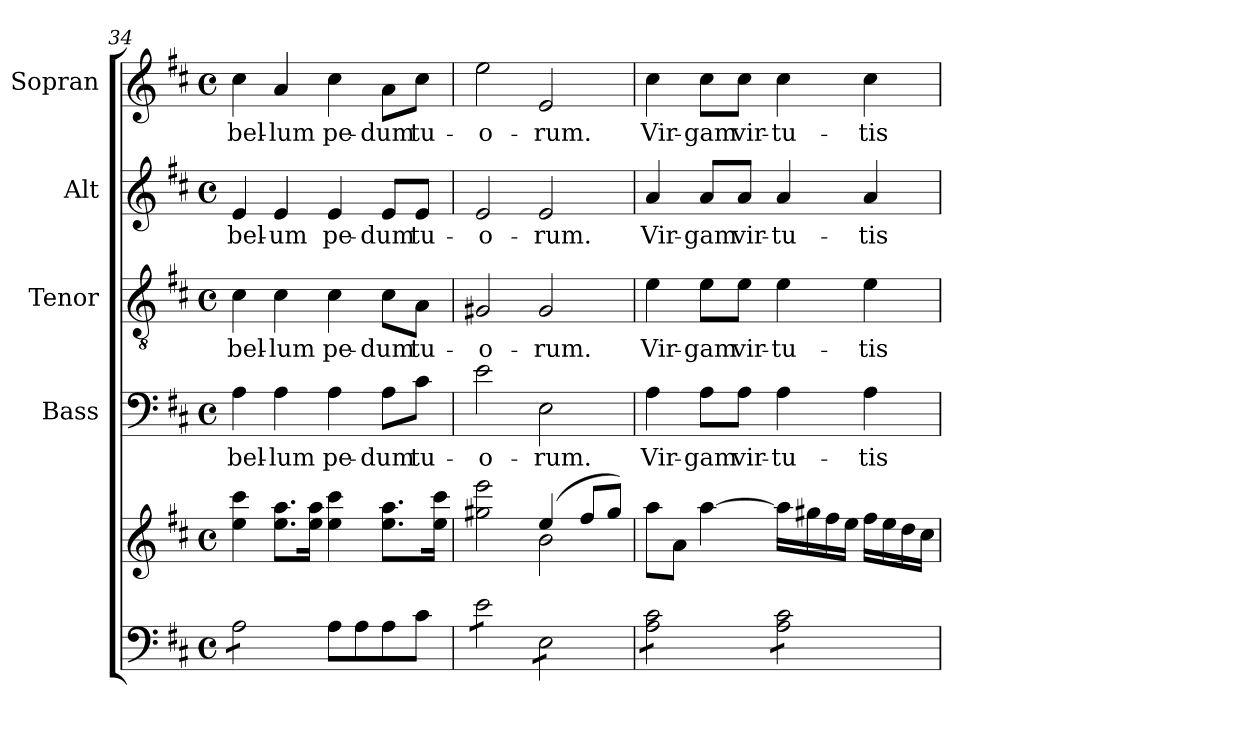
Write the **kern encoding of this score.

**kern	**kern	**kern	**text	**kern	**text	**kern	**text	**kern	**text
*part5	*part5	*part4	*part4	*part3	*part3	*part2	*part2	*part1	*part1
*staff6	*staff5	*staff4	*staff4	*staff3	*staff3	*staff2	*staff2	*staff1	*staff1
*	*	*I"Bass	*	*I"Tenor	*	*I"Alt	*	*I"Sopran	*
*	*	*I'B.	*	*I'T.	*	*I'A.	*	*I'S.	*
!!LO:PB:g=z
*clefF4	*clefG2	*clefF4	*	*clefGv2	*	*clefG2	*	*clefG2	*
*k[f#c#]	*k[f#c#]	*k[f#c#]	*	*k[f#c#]	*	*k[f#c#]	*	*k[f#c#]	*
*D:	*D:	*D:	*	*D:	*	*D:	*	*D:	*
*M4/4	*M4/4	*M4/4	*	*M4/4	*	*M4/4	*	*M4/4	*
*met(c)	*met(c)	*met(c)	*	*met(c)	*	*met(c)	*	*met(c)	*
=34	=34	=34	=34	=34	=34	=34	=34	=34	=34
!	!	!	!LO:LY:b	!	!LO:LY:b	!	!LO:LY:b	!	!LO:LY:b
*tremolo	*	*	*	*	*	*	*	*	*
8A\L	4ee\ 4ccc#\	4A\	-bel-	4c#\	-bel-	4e/	-bel-	4cc#\	-bel-
8A\	.	.	.	.	.	.	.	.	.
!	!	!	!LO:LY:b	!	!LO:LY:b	!	!LO:LY:b	!	!LO:LY:b
8A\	8.ee\ 8.aa\L	4A\	-lum	4c#\	-lum	4e/	-um	4a/	-lum
8A\J	.	.	.	.	.	.	.	.	.
*Xtremolo	*	*	*	*	*	*	*	*	*
.	16ee\ 16aa\Jk	.	.	.	.	.	.	.	.
!	!	!	!LO:LY:b	!	!LO:LY:b	!	!LO:LY:b	!	!LO:LY:b
8A\L	4ee\ 4ccc#\	4A\	pe-	4c#\	pe-	4e/	pe-	4cc#\	pe-
8A\	.	.	.	.	.	.	.	.	.
!	!	!	!LO:LY:b	!	!LO:LY:b	!	!LO:LY:b	!	!LO:LY:b
8A\	8.ee\ 8.aa\L	8A\L	-dum	8c#\L	-dum	8e/L	-dum	8a\L	-dum
!	!	!	!LO:LY:b	!	!LO:LY:b	!	!LO:LY:b	!	!LO:LY:b
8c#\J	.	8c#\J	tu-	8A\J	tu-	8e/J	tu-	8cc#\J	tu-
.	16ee\ 16ccc#\Jk	.	.	.	.	.	.	.	.
=35	=35	=35	=35	=35	=35	=35	=35	=35	=35
*	*^	*	*	*	*	*	*	*	*
!	!	!	!	!LO:LY:b	!	!LO:LY:b	!	!LO:LY:b	!	!LO:LY:b
*tremolo	*	*	*	*	*	*	*	*	*	*
8e\L	2gg#X\ 2eee\	2ryy	2e\	-o-	2G#X/	-o-	2e/	-o-	2ee\	-o-
8e\	.	.	.	.	.	.	.	.	.	.
8e\	.	.	.	.	.	.	.	.	.	.
8e\J	.	.	.	.	.	.	.	.	.	.
!	!	!	!	!LO:LY:b	!	!LO:LY:b	!	!LO:LY:b	!	!LO:LY:b
8E\L	(4ee/	2b\	2E\	-rum.	2G#/	-rum.	2e/	-rum.	2e/	-rum.
8E\	.	.	.	.	.	.	.	.	.	.
8E\	8ff#/L	.	.	.	.	.	.	.	.	.
8E\J	8gg#/J)	.	.	.	.	.	.	.	.	.
*	*v	*v	*	*	*	*	*	*	*	*
=36	=36	=36	=36	=36	=36	=36	=36	=36	=36
!	!	!	!LO:LY:b	!	!LO:LY:b	!	!LO:LY:b	!	!LO:LY:b
8A\ 8c#\L	8aa\L	4A\	Vir-	4e\	Vir-	4a/	Vir-	4cc#\	Vir-
8A\ 8c#\	8a\J	.	.	.	.	.	.	.	.
!	!	!	!LO:LY:b	!	!LO:LY:b	!	!LO:LY:b	!	!LO:LY:b
8A\ 8c#\	[4aa\	8A\L	-gam	8e\L	-gam	8a/L	-gam	8cc#\L	-gam
!	!	!	!LO:LY:b	!	!LO:LY:b	!	!LO:LY:b	!	!LO:LY:b
8A\ 8c#\J	.	8A\J	vir-	8e\J	vir-	8a/J	vir-	8cc#\J	vir-
!	!	!	!LO:LY:b	!	!LO:LY:b	!	!LO:LY:b	!	!LO:LY:b
8A\ 8c#\L	16aa\LL]	4A\	-tu-	4e\	-tu-	4a/	-tu-	4cc#\	-tu-
.	16gg#X\	.	.	.	.	.	.	.	.
8A\ 8c#\	16ff#\	.	.	.	.	.	.	.	.
.	16ee\JJ	.	.	.	.	.	.	.	.
!	!	!	!LO:LY:b	!	!LO:LY:b	!	!LO:LY:b	!	!LO:LY:b
8A\ 8c#\	16ff#\LL	4A\	-tis	4e\	-tis	4a/	-tis	4cc#\	-tis
.	16ee\	.	.	.	.	.	.	.	.
8A\ 8c#\J	16dd\	.	.	.	.	.	.	.	.
*Xtremolo	*	*	*	*	*	*	*	*	*
.	16cc#\JJ	.	.	.	.	.	.	.	.
=	=	=	=	=	=	=	=	=	=
*-	*-	*-	*-	*-	*-	*-	*-	*-	*-
